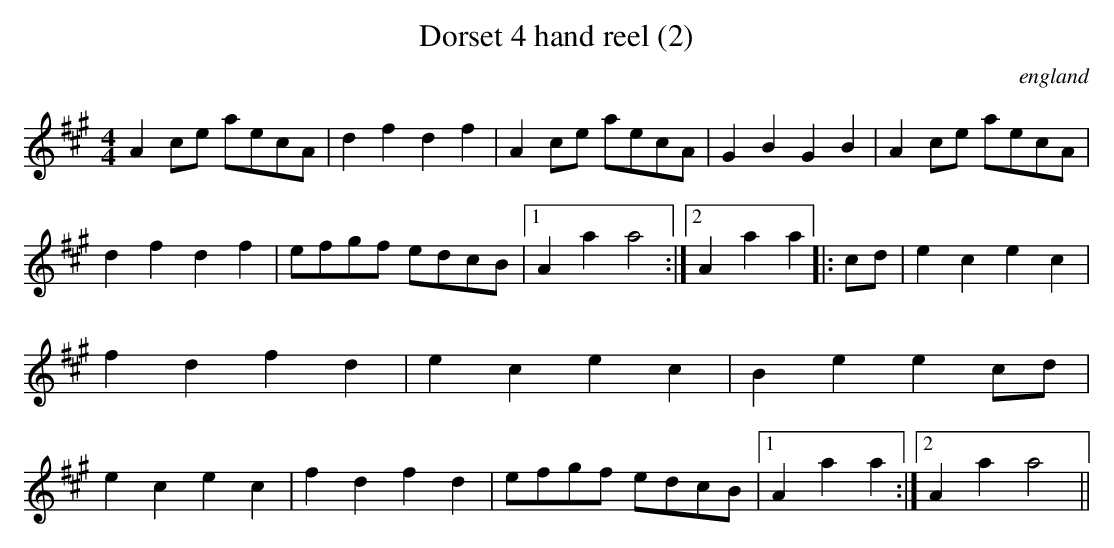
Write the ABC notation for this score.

X:1
T:Dorset 4 hand reel (2)
O:england
M:4/4
K:A
A2ce aecA|d2f2 d2f2|A2ce aecA|G2B2 G2B2|\
A2ce aecA|d2f2 d2f2|efgf edcB\
|1 A2a2 a4 :|2 A2a2 a2 |:\
cd|\
e2c2 e2c2|f2d2 f2d2|e2c2 e2c2|B2e2 e2cd|\
e2c2 e2c2|f2d2 f2d2|efgf edcB\
|1 A2a2 a2:|2 A2a2 a4||
